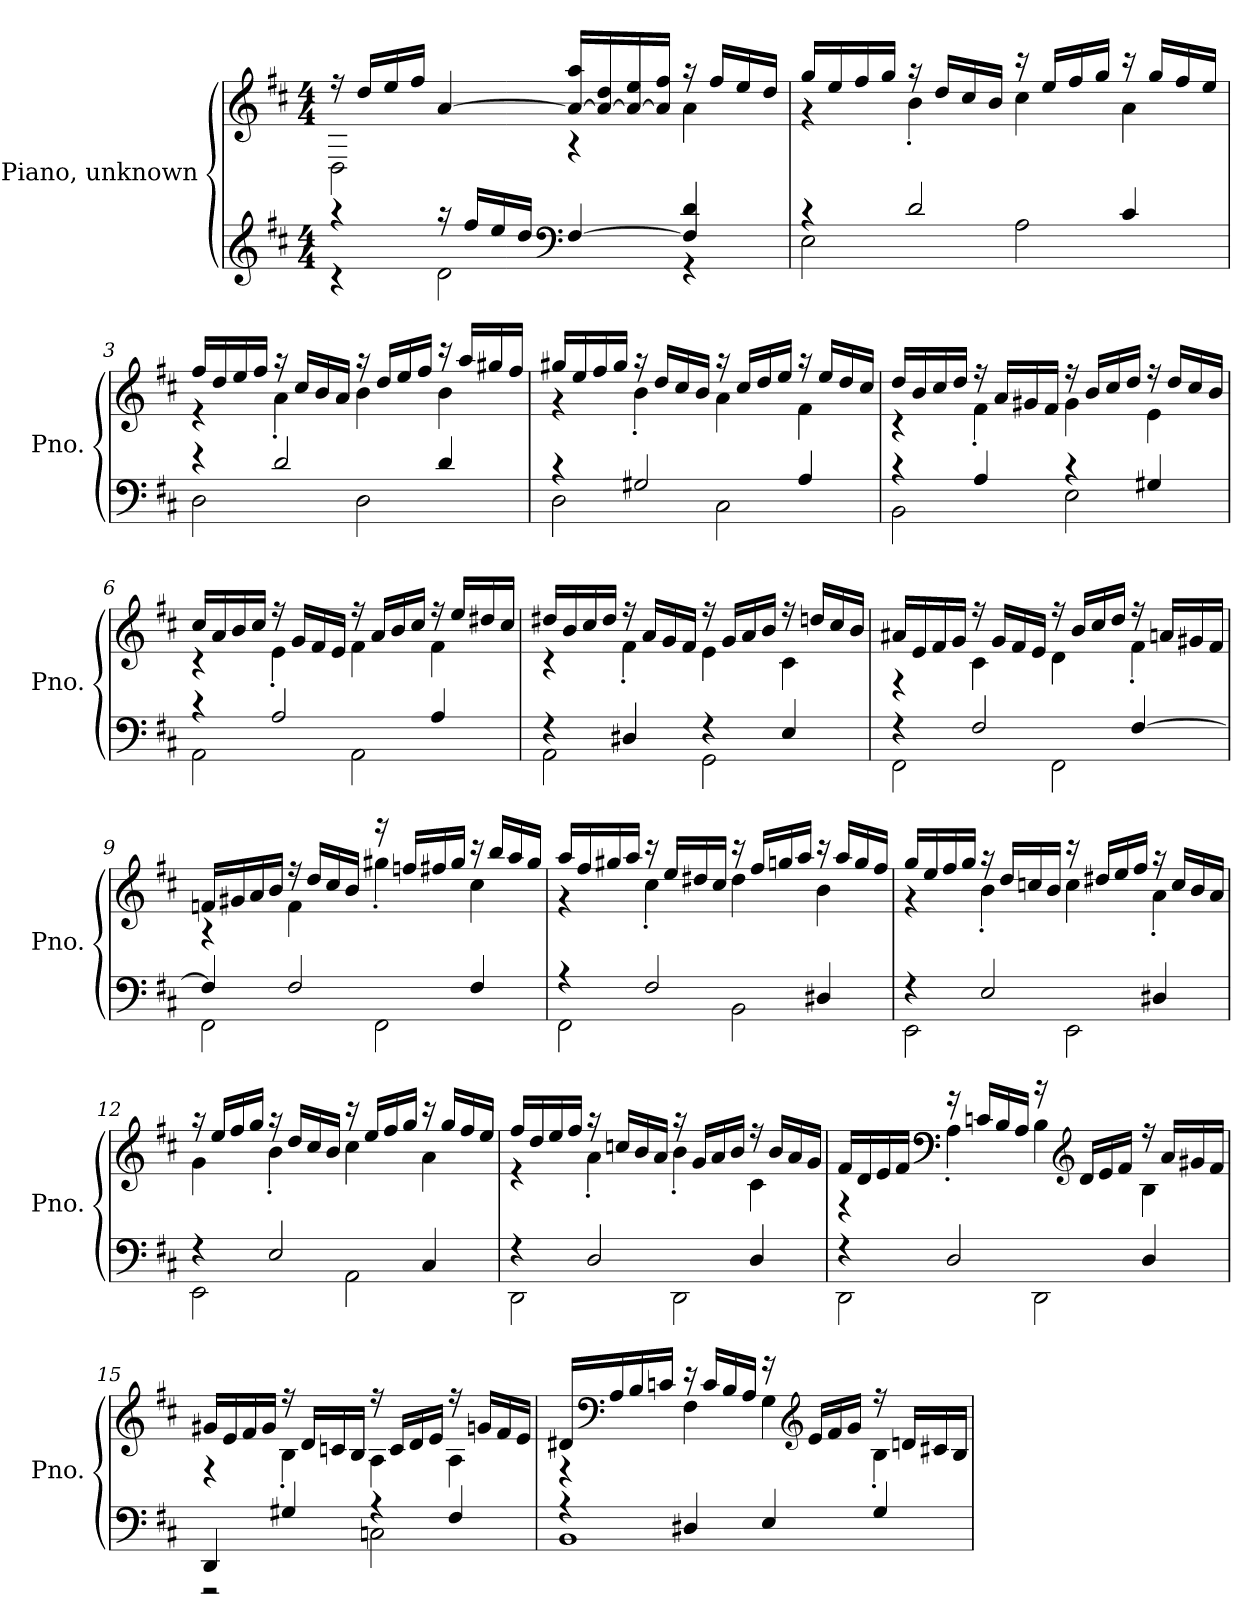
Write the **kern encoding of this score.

**kern	**kern
*part1	*part1
*staff2	*staff1
*I"Piano, unknown	*
*I'Pno.	*
*clefG2	*clefG2
*k[f#c#]	*k[f#c#]
*M4/4	*M4/4
*MM124	*MM124
=1	=1
*^	*^
4r	4r	16r	2D\
.	.	16dd/LL	.
.	.	16ee/	.
.	.	16ff#/JJ	.
16r	2d\	[4a/	.
16ff#/LL	.	.	.
16ee/	.	.	.
16dd/JJ	.	.	.
*clefF4	*	*	*
[4F#/	.	16a/_ 16aa/LL	4r
.	.	16a/_ 16dd/	.
.	.	16a/_ 16ee/	.
.	.	16a/] 16ff#/JJ	.
4F#/] 4d/	4r	16r	4a\
.	.	16ff#/LL	.
.	.	16ee/	.
.	.	16dd/JJ	.
=2	=2	=2	=2
4r	2E\	16gg/LL	4r
.	.	16ee/	.
.	.	16ff#/	.
.	.	16gg/JJ	.
2d/	.	16r	4b'\
.	.	16dd/LL	.
.	.	16cc#/	.
.	.	16b/JJ	.
.	2A\	16r	4cc#\
.	.	16ee/LL	.
.	.	16ff#/	.
.	.	16gg/JJ	.
4c#/	.	16r	4a\
.	.	16gg/LL	.
.	.	16ff#/	.
.	.	16ee/JJ	.
!!LO:LB:g=z	!!
=3	=3	=3	=3
4r	2D\	16ff#/LL	4r
.	.	16dd/	.
.	.	16ee/	.
.	.	16ff#/JJ	.
2d/	.	16r	4a'\
.	.	16cc#/LL	.
.	.	16b/	.
.	.	16a/JJ	.
.	2D\	16r	4b\
.	.	16dd/LL	.
.	.	16ee/	.
.	.	16ff#/JJ	.
4d/	.	16r	4b\
.	.	16aa/LL	.
.	.	16gg#X/	.
.	.	16ff#/JJ	.
=4	=4	=4	=4
4r	2D\	16gg#X/LL	4r
.	.	16ee/	.
.	.	16ff#/	.
.	.	16gg#/JJ	.
2G#X/	.	16r	4b'\
.	.	16dd/LL	.
.	.	16cc#/	.
.	.	16b/JJ	.
.	2C#\	16r	4a\
.	.	16cc#/LL	.
.	.	16dd/	.
.	.	16ee/JJ	.
4A/	.	16r	4f#\
.	.	16ee/LL	.
.	.	16dd/	.
.	.	16cc#/JJ	.
!!LO:LB:g=z	!!
=5	=5	=5	=5
4r	2BB\	16dd/LL	4r
.	.	16b/	.
.	.	16cc#/	.
.	.	16dd/JJ	.
4A/	.	16r	4f#'\
.	.	16a/LL	.
.	.	16g#X/	.
.	.	16f#/JJ	.
4r	2E\	16r	4g#\
.	.	16b/LL	.
.	.	16cc#/	.
.	.	16dd/JJ	.
4G#X/	.	16r	4e\
.	.	16dd/LL	.
.	.	16cc#/	.
.	.	16b/JJ	.
=6	=6	=6	=6
4r	2AA\	16cc#/LL	4r
.	.	16a/	.
.	.	16b/	.
.	.	16cc#/JJ	.
2A/	.	16r	4e'\
.	.	16g/LL	.
.	.	16f#/	.
.	.	16e/JJ	.
.	2AA\	16r	4f#\
.	.	16a/LL	.
.	.	16b/	.
.	.	16cc#/JJ	.
4A/	.	16r	4f#\
.	.	16ee/LL	.
.	.	16dd#X/	.
.	.	16cc#/JJ	.
!!LO:LB:g=z	!!
=7	=7	=7	=7
4r	2AA\	16dd#X/LL	4r
.	.	16b/	.
.	.	16cc#/	.
.	.	16dd#/JJ	.
4D#X/	.	16r	4f#'\
.	.	16a/LL	.
.	.	16g/	.
.	.	16f#/JJ	.
4r	2GG\	16r	4e\
.	.	16g/LL	.
.	.	16a/	.
.	.	16b/JJ	.
4E/	.	16r	4c#\
.	.	16ddn/LL	.
.	.	16cc#/	.
.	.	16b/JJ	.
=8	=8	=8	=8
4r	2FF#\	16a#X/LL	4r
.	.	16e/	.
.	.	16f#/	.
.	.	16g/JJ	.
2F#/	.	16r	4c#\
.	.	16g/LL	.
.	.	16f#/	.
.	.	16e/JJ	.
.	2FF#\	16r	4d\
.	.	16b/LL	.
.	.	16cc#/	.
.	.	16dd/JJ	.
[4F#/	.	16r	4f#'\
.	.	16an/LL	.
.	.	16g#X/	.
.	.	16f#/JJ	.
!!LO:LB:g=z	!!
=9	=9	=9	=9
4F#/]	2FF#\	16fn/LL	4r
.	.	16g#X/	.
.	.	16a/	.
.	.	16b/JJ	.
2F#/	.	16r	4f\
.	.	16dd/LL	.
.	.	16cc#/	.
.	.	16b/JJ	.
.	2FF#\	16r	4gg#X'\
.	.	16ffn/LL	.
.	.	16ff#X/	.
.	.	16gg#/JJ	.
4F#/	.	16r	4cc#\
.	.	16bb/LL	.
.	.	16aa/	.
.	.	16gg#/JJ	.
=10	=10	=10	=10
4r	2FF#\	16aa/LL	4r
.	.	16ff#/	.
.	.	16gg#X/	.
.	.	16aa/JJ	.
2F#/	.	16r	4cc#'\
.	.	16ee/LL	.
.	.	16dd#X/	.
.	.	16cc#/JJ	.
.	2BB\	16r	4dd#\
.	.	16ff#/LL	.
.	.	16ggn/	.
.	.	16aa/JJ	.
4D#X/	.	16r	4b\
.	.	16aa/LL	.
.	.	16gg/	.
.	.	16ff#/JJ	.
!!LO:LB:g=z	!!
=11	=11	=11	=11
4r	2EE\	16gg/LL	4r
.	.	16ee/	.
.	.	16ff#/	.
.	.	16gg/JJ	.
2E/	.	16r	4b'\
.	.	16dd/LL	.
.	.	16ccn/	.
.	.	16b/JJ	.
.	2EE\	16r	4cc\
.	.	16dd#X/LL	.
.	.	16ee/	.
.	.	16ff#/JJ	.
4D#X/	.	16r	4a'\
.	.	16cc/LL	.
.	.	16b/	.
.	.	16a/JJ	.
=12	=12	=12	=12
4r	2EE\	16r	4g\
.	.	16ee/LL	.
.	.	16ff#/	.
.	.	16gg/JJ	.
2E/	.	16r	4b'\
.	.	16dd/LL	.
.	.	16cc#/	.
.	.	16b/JJ	.
.	2AA\	16r	4cc#\
.	.	16ee/LL	.
.	.	16ff#/	.
.	.	16gg/JJ	.
4C#/	.	16r	4a\
.	.	16gg/LL	.
.	.	16ff#/	.
.	.	16ee/JJ	.
!!LO:PB:g=z	!!
=13	=13	=13	=13
4r	2DD\	16ff#/LL	4r
.	.	16dd/	.
.	.	16ee/	.
.	.	16ff#/JJ	.
2D/	.	16r	4a'\
.	.	16ccn/LL	.
.	.	16b/	.
.	.	16a/JJ	.
.	2DD\	16r	4b'\
.	.	16g/LL	.
.	.	16a/	.
.	.	16b/JJ	.
4D/	.	16r	4c#\
.	.	16b/LL	.
.	.	16a/	.
.	.	16g/JJ	.
=14	=14	=14	=14
4r	2DD\	16f#/LL	4r
.	.	16d/	.
.	.	16e/	.
.	.	16f#/JJ	.
*	*	*clefF4	*
2D/	.	16r	4A'\
.	.	16cn/LL	.
.	.	16B/	.
.	.	16A/JJ	.
.	2DD\	16r	4B\
*	*	*clefG2	*
.	.	16d/LL	.
.	.	16e/	.
.	.	16f#/JJ	.
4D/	.	16r	4B\
.	.	16a/LL	.
.	.	16g#X/	.
.	.	16f#/JJ	.
!!LO:LB:g=z	!!
=15	=15	=15	=15
4DD/	2r	16g#X/LL	4r
.	.	16e/	.
.	.	16f#/	.
.	.	16g#/JJ	.
4G#X/	.	16r	4B'\
.	.	16d/LL	.
.	.	16cn/	.
.	.	16B/JJ	.
4r	2Cn\	16r	4A\
.	.	16c/LL	.
.	.	16d/	.
.	.	16e/JJ	.
4F#/	.	16r	4A\
.	.	16gn/LL	.
.	.	16f#/	.
.	.	16e/JJ	.
=16	=16	=16	=16
4r	1BB	16d#X/LL	4r
*	*	*clefF4	*
.	.	16A/	.
.	.	16B/	.
.	.	16cn/JJ	.
4D#X/	.	16r	4F#\
.	.	16c/LL	.
.	.	16B/	.
.	.	16A/JJ	.
4E/	.	16r	4G\
*	*	*clefG2	*
.	.	16e/LL	.
.	.	16f#/	.
.	.	16g/JJ	.
4G/	.	16r	4B'\
.	.	16dn/LL	.
.	.	16c#X/	.
.	.	16B/JJ	.
*v	*v	*	*
*	*v	*v
=	=
*-	*-
